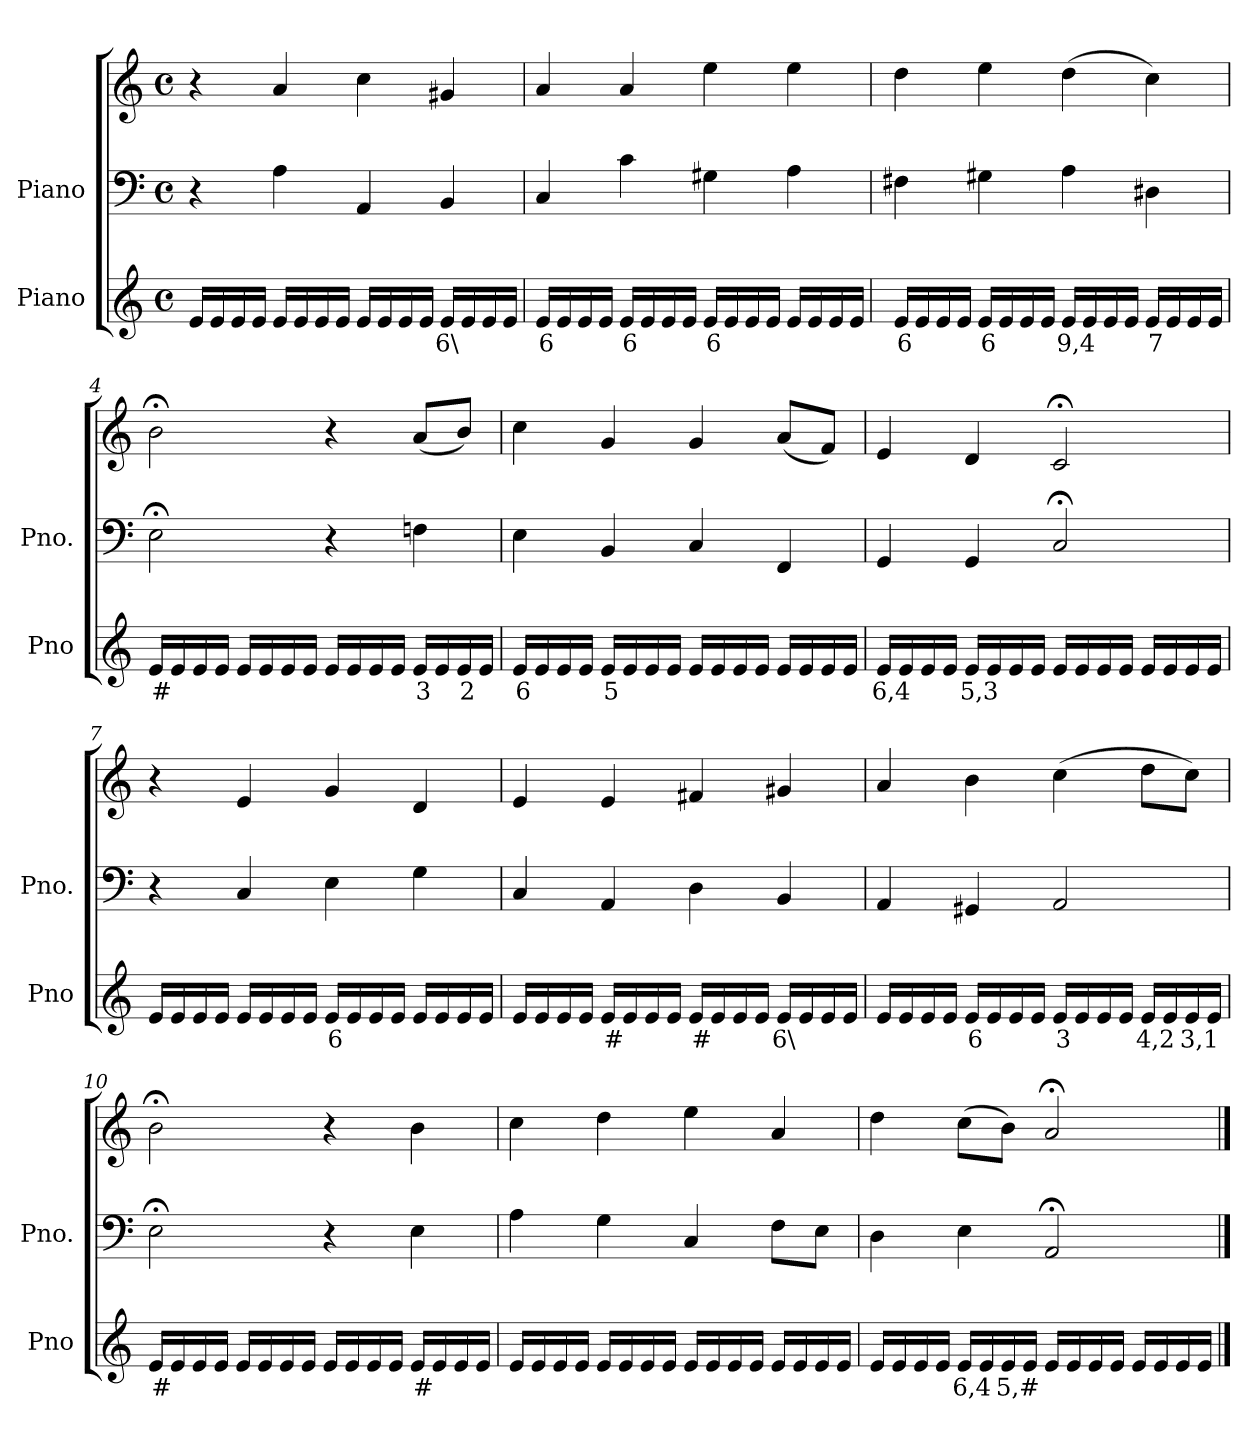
**kern	**text	**kern	**kern
*part2	*part2	*part1	*part1
*staff3	*staff3	*staff2	*staff1
*I"Piano	*	*I"Piano	*
*I'Pno	*	*I'Pno.	*
*clefG2	*	*clefF4	*clefG2
*k[]	*	*k[]	*k[]
*M4/4	*	*M4/4	*M4/4
*met(c)	*	*met(c)	*met(c)
=1	=1	=1	=1
16e/LL	.	4r	4r
16e/	.	.	.
16e/	.	.	.
16e/JJ	.	.	.
16e/LL	.	4A\	4a/
16e/	.	.	.
16e/	.	.	.
16e/JJ	.	.	.
16e/LL	.	4AA/	4cc\
16e/	.	.	.
16e/	.	.	.
16e/JJ	.	.	.
!	!LO:LY:b	!	!
16e/LL	6\	4BB/	4g#X/
16e/	.	.	.
16e/	.	.	.
16e/JJ	.	.	.
=2	=2	=2	=2
!	!LO:LY:b	!	!
16e/LL	6	4C/	4a/
16e/	.	.	.
16e/	.	.	.
16e/JJ	.	.	.
!	!LO:LY:b	!	!
16e/LL	6	4c\	4a/
16e/	.	.	.
16e/	.	.	.
16e/JJ	.	.	.
!	!LO:LY:b	!	!
16e/LL	6	4G#X\	4ee\
16e/	.	.	.
16e/	.	.	.
16e/JJ	.	.	.
16e/LL	.	4A\	4ee\
16e/	.	.	.
16e/	.	.	.
16e/JJ	.	.	.
=3	=3	=3	=3
!	!LO:LY:b	!	!
16e/LL	6	4F#X\	4dd\
16e/	.	.	.
16e/	.	.	.
16e/JJ	.	.	.
!	!LO:LY:b	!	!
16e/LL	6	4G#X\	4ee\
16e/	.	.	.
16e/	.	.	.
16e/JJ	.	.	.
!	!LO:LY:b	!	!
16e/LL	9,4	4A\	(>4dd\
16e/	.	.	.
16e/	.	.	.
16e/JJ	.	.	.
!	!LO:LY:b	!	!
16e/LL	7	4D#X\	4cc\)
16e/	.	.	.
16e/	.	.	.
16e/JJ	.	.	.
=4	=4	=4	=4
!	!LO:LY:b	!	!
16e/LL	#	2E;<\	2b;<\
16e/	.	.	.
16e/	.	.	.
16e/JJ	.	.	.
16e/LL	.	.	.
16e/	.	.	.
16e/	.	.	.
16e/JJ	.	.	.
16e/LL	.	4r	4r
16e/	.	.	.
16e/	.	.	.
16e/JJ	.	.	.
!	!LO:LY:b	!	!
16e/LL	3	4Fn\	(<8a/L
16e/	.	.	.
!	!LO:LY:b	!	!
16e/	2	.	8b/J)
16e/JJ	.	.	.
=5	=5	=5	=5
!	!LO:LY:b	!	!
16e/LL	6	4E\	4cc\
16e/	.	.	.
16e/	.	.	.
16e/JJ	.	.	.
!	!LO:LY:b	!	!
16e/LL	5	4BB/	4g/
16e/	.	.	.
16e/	.	.	.
16e/JJ	.	.	.
16e/LL	.	4C/	4g/
16e/	.	.	.
16e/	.	.	.
16e/JJ	.	.	.
16e/LL	.	4FF/	(<8a/L
16e/	.	.	.
16e/	.	.	8f/J)
16e/JJ	.	.	.
=6	=6	=6	=6
!	!LO:LY:b	!	!
16e/LL	6,4	4GG/	4e/
16e/	.	.	.
16e/	.	.	.
16e/JJ	.	.	.
!	!LO:LY:b	!	!
16e/LL	5,3	4GG/	4d/
16e/	.	.	.
16e/	.	.	.
16e/JJ	.	.	.
16e/LL	.	2C;</	2c;</
16e/	.	.	.
16e/	.	.	.
16e/JJ	.	.	.
16e/LL	.	.	.
16e/	.	.	.
16e/	.	.	.
16e/JJ	.	.	.
=7	=7	=7	=7
16e/LL	.	4r	4r
16e/	.	.	.
16e/	.	.	.
16e/JJ	.	.	.
16e/LL	.	4C/	4e/
16e/	.	.	.
16e/	.	.	.
16e/JJ	.	.	.
!	!LO:LY:b	!	!
16e/LL	6	4E\	4g/
16e/	.	.	.
16e/	.	.	.
16e/JJ	.	.	.
16e/LL	.	4G\	4d/
16e/	.	.	.
16e/	.	.	.
16e/JJ	.	.	.
=8	=8	=8	=8
16e/LL	.	4C/	4e/
16e/	.	.	.
16e/	.	.	.
16e/JJ	.	.	.
!	!LO:LY:b	!	!
16e/LL	#	4AA/	4e/
16e/	.	.	.
16e/	.	.	.
16e/JJ	.	.	.
!	!LO:LY:b	!	!
16e/LL	#	4D\	4f#X/
16e/	.	.	.
16e/	.	.	.
16e/JJ	.	.	.
!	!LO:LY:b	!	!
16e/LL	6\	4BB/	4g#X/
16e/	.	.	.
16e/	.	.	.
16e/JJ	.	.	.
=9	=9	=9	=9
16e/LL	.	4AA/	4a/
16e/	.	.	.
16e/	.	.	.
16e/JJ	.	.	.
!	!LO:LY:b	!	!
16e/LL	6	4GG#X/	4b\
16e/	.	.	.
16e/	.	.	.
16e/JJ	.	.	.
!	!LO:LY:b	!	!
16e/LL	3	2AA/	(>4cc\
16e/	.	.	.
16e/	.	.	.
16e/JJ	.	.	.
!	!LO:LY:b	!	!
16e/LL	4,2	.	8dd\L
16e/	.	.	.
!	!LO:LY:b	!	!
16e/	3,1	.	8cc\J)
16e/JJ	.	.	.
=10	=10	=10	=10
!	!LO:LY:b	!	!
16e/LL	#	2E;<\	2b;<\
16e/	.	.	.
16e/	.	.	.
16e/JJ	.	.	.
16e/LL	.	.	.
16e/	.	.	.
16e/	.	.	.
16e/JJ	.	.	.
16e/LL	.	4r	4r
16e/	.	.	.
16e/	.	.	.
16e/JJ	.	.	.
!	!LO:LY:b	!	!
16e/LL	#	4E\	4b\
16e/	.	.	.
16e/	.	.	.
16e/JJ	.	.	.
=11	=11	=11	=11
16e/LL	.	4A\	4cc\
16e/	.	.	.
16e/	.	.	.
16e/JJ	.	.	.
16e/LL	.	4G\	4dd\
16e/	.	.	.
16e/	.	.	.
16e/JJ	.	.	.
16e/LL	.	4C/	4ee\
16e/	.	.	.
16e/	.	.	.
16e/JJ	.	.	.
16e/LL	.	8F\L	4a/
16e/	.	.	.
!	!LO:LY:b	!	!
16e/	_	8E\J	.
16e/JJ	.	.	.
=12	=12	=12	=12
16e/LL	.	4D\	4dd\
16e/	.	.	.
16e/	.	.	.
16e/JJ	.	.	.
!	!LO:LY:b	!	!
16e/LL	6,4	4E\	(>8cc\L
16e/	.	.	.
!	!LO:LY:b	!	!
16e/	5,#	.	8b\J)
16e/JJ	.	.	.
16e/LL	.	2AA;</	2a;</
16e/	.	.	.
16e/	.	.	.
16e/JJ	.	.	.
16e/LL	.	.	.
16e/	.	.	.
16e/	.	.	.
16e/JJ	.	.	.
==	==	==	==
*-	*-	*-	*-
